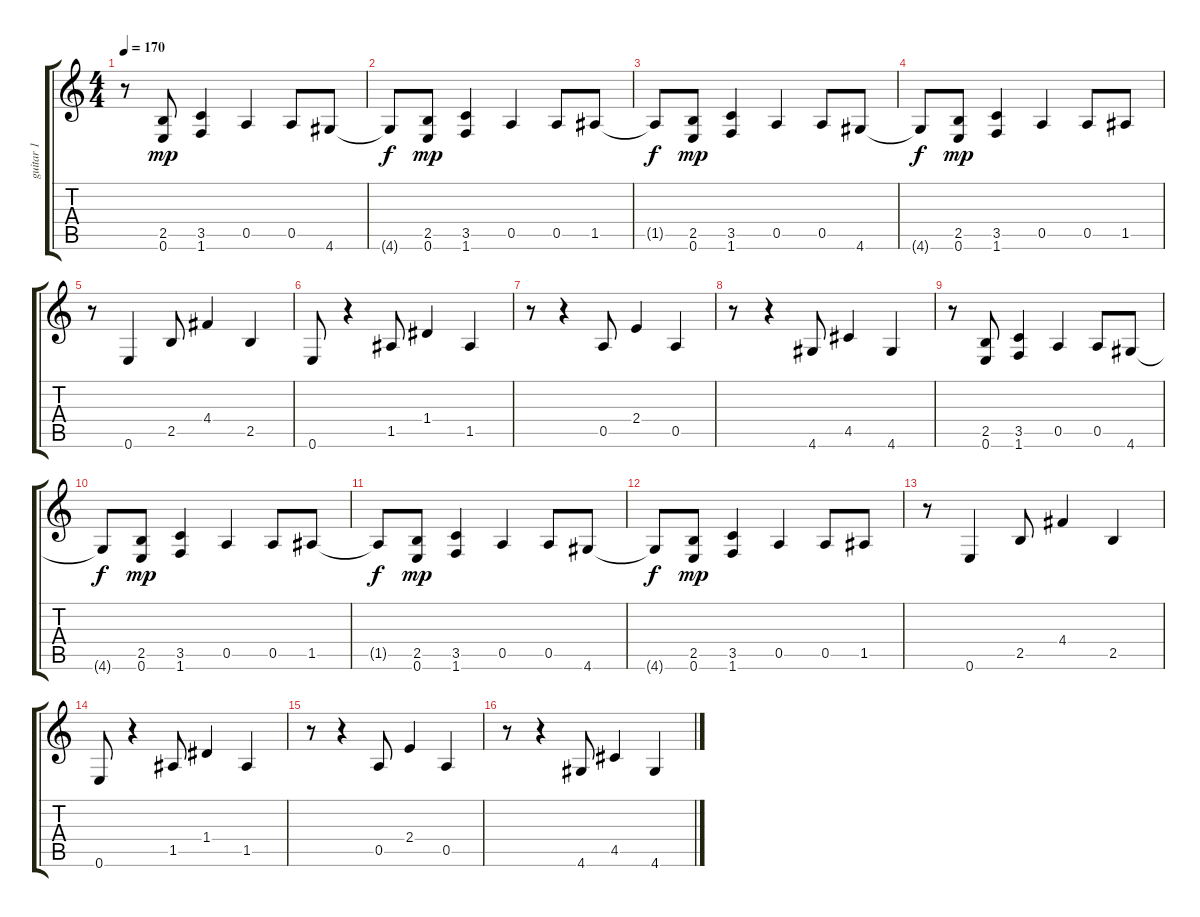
\track ("guitar 1            " "guitar 1  ") {instrument overdrivenguitar}
\staff {score tabs}
\tuning (E4 B3 G3 D3 A2 E2) {hide}
\ts (4 4)
\tempo 170
\clef g2
\ks c
r.8{dy mp} (2.5 0.6).8 (3.5 1.6).4 0.5.4 0.5.8 4.6.8 |
4.6{t}.8{dy f} (2.5 0.6).8{dy mp} (3.5 1.6).4 0.5.4 0.5.8 1.5.8 |
1.5{t}.8{dy f} (2.5 0.6).8{dy mp} (3.5 1.6).4 0.5.4 0.5.8 4.6.8 |
4.6{t}.8{dy f} (2.5 0.6).8{dy mp} (3.5 1.6).4 0.5.4 0.5.8 1.5.8 |
r.8 0.6.4 2.5.8 4.4.4 2.5.4 |
0.6.8 r.4 1.5.8 1.4.4 1.5.4 |
r.8 r.4 0.5.8 2.4.4 0.5.4 |
r.8 r.4 4.6.8 4.5.4 4.6.4 |
r.8 (2.5 0.6).8 (3.5 1.6).4 0.5.4 0.5.8 4.6.8 |
4.6{t}.8{dy f} (2.5 0.6).8{dy mp} (3.5 1.6).4 0.5.4 0.5.8 1.5.8 |
1.5{t}.8{dy f} (2.5 0.6).8{dy mp} (3.5 1.6).4 0.5.4 0.5.8 4.6.8 |
4.6{t}.8{dy f} (2.5 0.6).8{dy mp} (3.5 1.6).4 0.5.4 0.5.8 1.5.8 |
r.8 0.6.4 2.5.8 4.4.4 2.5.4 |
0.6.8 r.4 1.5.8 1.4.4 1.5.4 |
r.8 r.4 0.5.8 2.4.4 0.5.4 |
r.8 r.4 4.6.8 4.5.4 4.6.4
